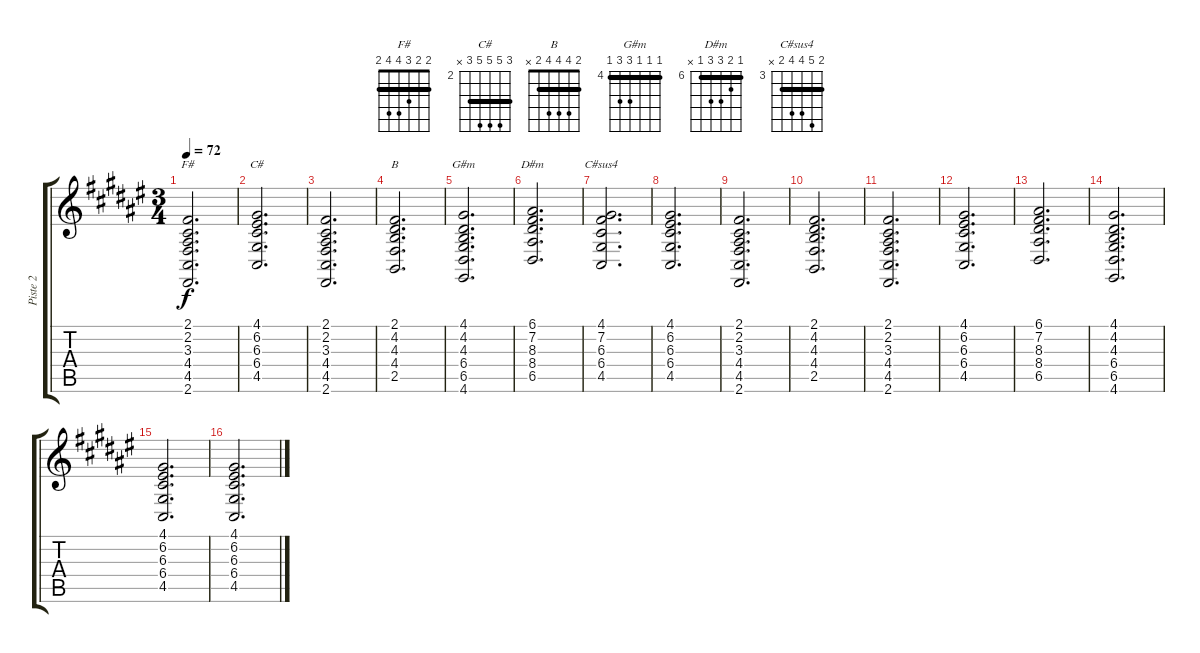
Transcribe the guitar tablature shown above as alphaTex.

\track ("Piste 2" "Piste 2") {instrument stringensemble1}
\staff {score tabs}
\tuning (E4 B3 G3 D3 A2 E2) {hide}
\chord ("F#" 2 2 3 4 4 2) {barre 2}
\chord ("C#" 4 6 6 6 4 x) {firstfret 2 barre 4}
\chord ("B" 2 4 4 4 2 x) {barre 2}
\chord ("G#m" 4 4 4 6 6 4) {firstfret 4 barre 4}
\chord ("D#m" 6 7 8 8 6 x) {firstfret 6 barre 6}
\chord ("C#sus4" 4 7 6 6 4 x) {firstfret 3 barre 4}
\ts (3 4)
\tempo 72
\clef g2
\ks f#
(2.1 2.2 3.3 4.4 4.5 2.6).2{d ch "F#" dy f} |
(4.1 6.2 6.3 6.4 4.5).2{d ch "C#"} |
(2.1 2.2 3.3 4.4 4.5 2.6).2{d} |
(2.1 4.2 4.3 4.4 2.5).2{d ch "B"} |
(4.1 4.2 4.3 6.4 6.5 4.6).2{d ch "G#m"} |
(6.1 7.2 8.3 8.4 6.5).2{d ch "D#m"} |
(4.1 7.2 6.3 6.4 4.5).2{d ch "C#sus4"} |
(4.1 6.2 6.3 6.4 4.5).2{d} |
(2.1 2.2 3.3 4.4 4.5 2.6).2{d} |
(2.1 4.2 4.3 4.4 2.5).2{d} |
(2.1 2.2 3.3 4.4 4.5 2.6).2{d} |
(4.1 6.2 6.3 6.4 4.5).2{d} |
(6.1 7.2 8.3 8.4 6.5).2{d} |
(4.1 4.2 4.3 6.4 6.5 4.6).2{d} |
(4.1 6.2 6.3 6.4 4.5).2{d} |
(4.1 6.2 6.3 6.4 4.5).2{d}
